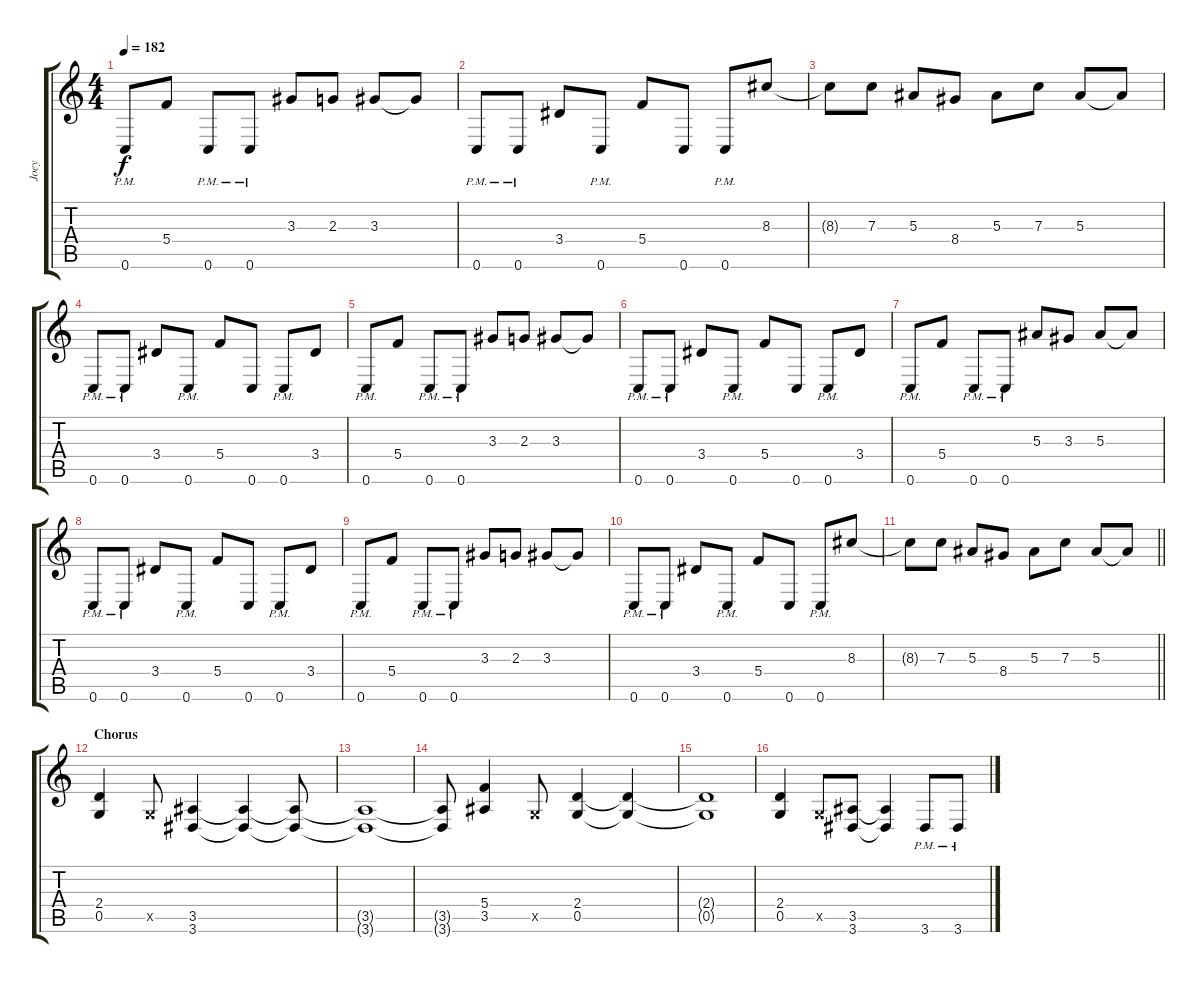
\track ("Joey" "Joey") {instrument distortionguitar}
\staff {score tabs}
\tuning (D4 A3 F3 C3 G2 C2) {hide}
\ts (4 4)
\tempo 182
\clef g2
\ks c
0.6{pm}.8{dy f} 5.4.8 0.6{pm}.8 0.6{pm}.8 3.3.8 2.3.8 3.3.8 3.3{t}.8 |
0.6{pm}.8 0.6{pm}.8 3.4.8 0.6{pm}.8 5.4.8 0.6.8 0.6{pm}.8 8.3.8 |
8.3{t}.8 7.3.8 5.3.8 8.4.8 5.3.8 7.3.8 5.3.8 5.3{t}.8 |
0.6{pm}.8 0.6{pm}.8 3.4.8 0.6{pm}.8 5.4.8 0.6.8 0.6{pm}.8 3.4.8 |
0.6{pm}.8 5.4.8 0.6{pm}.8 0.6{pm}.8 3.3.8 2.3.8 3.3.8 3.3{t}.8 |
0.6{pm}.8 0.6{pm}.8 3.4.8 0.6{pm}.8 5.4.8 0.6.8 0.6{pm}.8 3.4.8 |
0.6{pm}.8 5.4.8 0.6{pm}.8 0.6{pm}.8 5.3.8 3.3.8 5.3.8 5.3{t}.8 |
0.6{pm}.8 0.6{pm}.8 3.4.8 0.6{pm}.8 5.4.8 0.6.8 0.6{pm}.8 3.4.8 |
0.6{pm}.8 5.4.8 0.6{pm}.8 0.6{pm}.8 3.3.8 2.3.8 3.3.8 3.3{t}.8 |
0.6{pm}.8 0.6{pm}.8 3.4.8 0.6{pm}.8 5.4.8 0.6.8 0.6{pm}.8 8.3.8 |
\barLineRight lightlight
8.3{t}.8 7.3.8 5.3.8 8.4.8 5.3.8 7.3.8 5.3.8 5.3{t}.8 |
\section ("" "Chorus")
(2.4 0.5).4 0.5{x}.8 (3.5 3.6).4 (3.5{t} 3.6{t}).4 (3.5{t} 3.6{t}).8 |
(3.5{t} 3.6{t}).1 |
(3.5{t} 3.6{t}).8 (5.4 3.5).4 0.5{x}.8 (2.4 0.5).4 (2.4{t} 0.5{t}).4 |
(2.4{t} 0.5{t}).1 |
(2.4 0.5).4 0.5{x}.8 (3.5 3.6).8 (3.5{t} 3.6{t}).4 3.6{pm}.8 3.6{pm}.8
